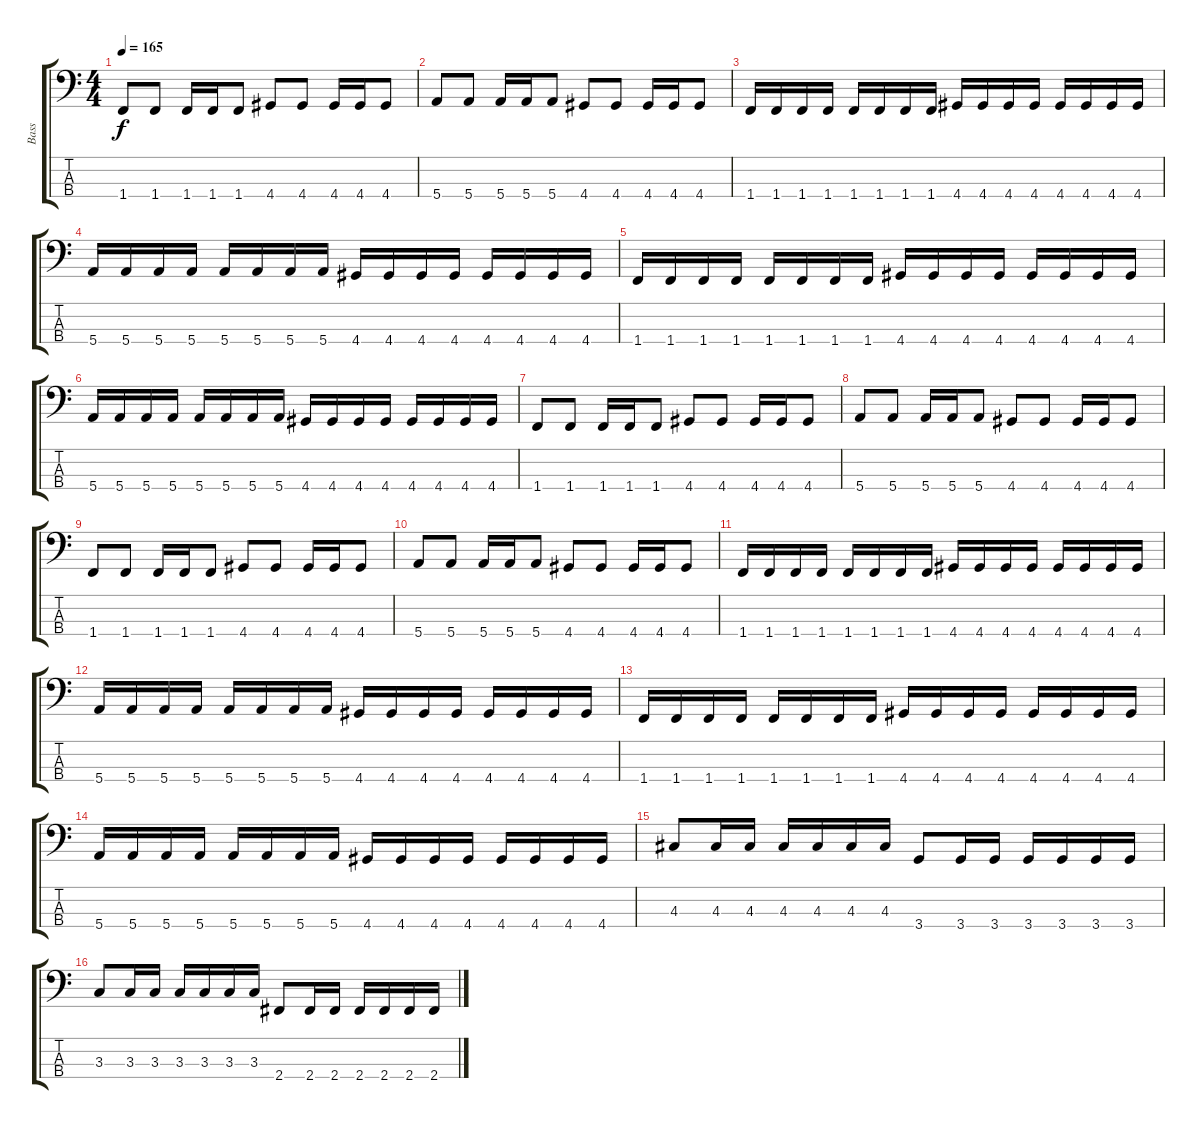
\track ("Bass" "Bass") {instrument electricbasspick}
\staff {score tabs}
\tuning (G2 D2 A1 E1) {hide}
\ts (4 4)
\tempo 165
\clef f4
\ks c
1.4.8{dy f} 1.4.8 1.4.16 1.4.16 1.4.8 4.4.8 4.4.8 4.4.16 4.4.16 4.4.8 |
5.4.8 5.4.8 5.4.16 5.4.16 5.4.8 4.4.8 4.4.8 4.4.16 4.4.16 4.4.8 |
1.4.16 1.4.16 1.4.16 1.4.16 1.4.16 1.4.16 1.4.16 1.4.16 4.4.16 4.4.16 4.4.16 4.4.16 4.4.16 4.4.16 4.4.16 4.4.16 |
5.4.16 5.4.16 5.4.16 5.4.16 5.4.16 5.4.16 5.4.16 5.4.16 4.4.16 4.4.16 4.4.16 4.4.16 4.4.16 4.4.16 4.4.16 4.4.16 |
1.4.16 1.4.16 1.4.16 1.4.16 1.4.16 1.4.16 1.4.16 1.4.16 4.4.16 4.4.16 4.4.16 4.4.16 4.4.16 4.4.16 4.4.16 4.4.16 |
5.4.16 5.4.16 5.4.16 5.4.16 5.4.16 5.4.16 5.4.16 5.4.16 4.4.16 4.4.16 4.4.16 4.4.16 4.4.16 4.4.16 4.4.16 4.4.16 |
1.4.8 1.4.8 1.4.16 1.4.16 1.4.8 4.4.8 4.4.8 4.4.16 4.4.16 4.4.8 |
5.4.8 5.4.8 5.4.16 5.4.16 5.4.8 4.4.8 4.4.8 4.4.16 4.4.16 4.4.8 |
1.4.8 1.4.8 1.4.16 1.4.16 1.4.8 4.4.8 4.4.8 4.4.16 4.4.16 4.4.8 |
5.4.8 5.4.8 5.4.16 5.4.16 5.4.8 4.4.8 4.4.8 4.4.16 4.4.16 4.4.8 |
1.4.16 1.4.16 1.4.16 1.4.16 1.4.16 1.4.16 1.4.16 1.4.16 4.4.16 4.4.16 4.4.16 4.4.16 4.4.16 4.4.16 4.4.16 4.4.16 |
5.4.16 5.4.16 5.4.16 5.4.16 5.4.16 5.4.16 5.4.16 5.4.16 4.4.16 4.4.16 4.4.16 4.4.16 4.4.16 4.4.16 4.4.16 4.4.16 |
1.4.16 1.4.16 1.4.16 1.4.16 1.4.16 1.4.16 1.4.16 1.4.16 4.4.16 4.4.16 4.4.16 4.4.16 4.4.16 4.4.16 4.4.16 4.4.16 |
5.4.16 5.4.16 5.4.16 5.4.16 5.4.16 5.4.16 5.4.16 5.4.16 4.4.16 4.4.16 4.4.16 4.4.16 4.4.16 4.4.16 4.4.16 4.4.16 |
4.3.8 4.3.16 4.3.16 4.3.16 4.3.16 4.3.16 4.3.16 3.4.8 3.4.16 3.4.16 3.4.16 3.4.16 3.4.16 3.4.16 |
3.3.8 3.3.16 3.3.16 3.3.16 3.3.16 3.3.16 3.3.16 2.4.8 2.4.16 2.4.16 2.4.16 2.4.16 2.4.16 2.4.16
